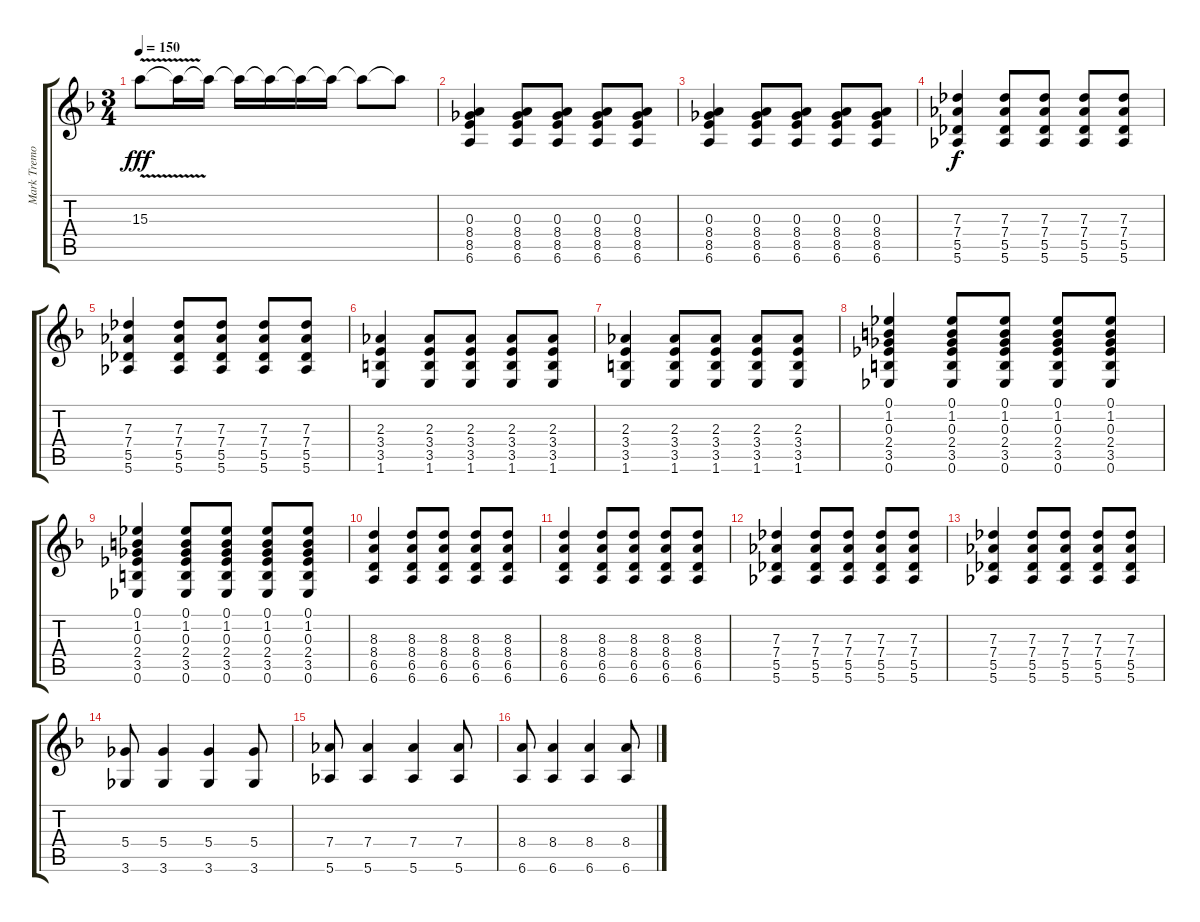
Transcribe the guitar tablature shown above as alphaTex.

\track ("Mark Tremonti" "Mark Tremo") {instrument electricguitarclean}
\staff {score tabs}
\tuning (Eb4 Bb3 Gb3 Db3 Ab2 Eb2) {hide}
\ts (3 4)
\tempo 150
\clef g2
\ks dminor
15.3{v}.8{dy fff} 15.3{t}.16 15.3{t}.16 15.3{t}.16 15.3{t}.16 15.3{t}.16 15.3{t}.16 15.3{t}.8 15.3{t}.8 |
(0.3 8.4 8.5 6.6).4 (0.3 8.4 8.5 6.6).8 (0.3 8.4 8.5 6.6).8 (0.3 8.4 8.5 6.6).8 (0.3 8.4 8.5 6.6).8 |
(0.3 8.4 8.5 6.6).4 (0.3 8.4 8.5 6.6).8 (0.3 8.4 8.5 6.6).8 (0.3 8.4 8.5 6.6).8 (0.3 8.4 8.5 6.6).8 |
(7.3 7.4 5.5 5.6).4{dy f volume 16 instrument electricguitarclean} (7.3 7.4 5.5 5.6).8 (7.3 7.4 5.5 5.6).8 (7.3 7.4 5.5 5.6).8 (7.3 7.4 5.5 5.6).8 |
(7.3 7.4 5.5 5.6).4 (7.3 7.4 5.5 5.6).8 (7.3 7.4 5.5 5.6).8 (7.3 7.4 5.5 5.6).8 (7.3 7.4 5.5 5.6).8 |
(2.3 3.4 3.5 1.6).4 (2.3 3.4 3.5 1.6).8 (2.3 3.4 3.5 1.6).8 (2.3 3.4 3.5 1.6).8 (2.3 3.4 3.5 1.6).8 |
(2.3 3.4 3.5 1.6).4 (2.3 3.4 3.5 1.6).8 (2.3 3.4 3.5 1.6).8 (2.3 3.4 3.5 1.6).8 (2.3 3.4 3.5 1.6).8 |
(0.1 1.2 0.3 2.4 3.5 0.6).4 (0.1 1.2 0.3 2.4 3.5 0.6).8 (0.1 1.2 0.3 2.4 3.5 0.6).8 (0.1 1.2 0.3 2.4 3.5 0.6).8 (0.1 1.2 0.3 2.4 3.5 0.6).8 |
(0.1 1.2 0.3 2.4 3.5 0.6).4 (0.1 1.2 0.3 2.4 3.5 0.6).8 (0.1 1.2 0.3 2.4 3.5 0.6).8 (0.1 1.2 0.3 2.4 3.5 0.6).8 (0.1 1.2 0.3 2.4 3.5 0.6).8 |
(8.3 8.4 6.5 6.6).4 (8.3 8.4 6.5 6.6).8 (8.3 8.4 6.5 6.6).8 (8.3 8.4 6.5 6.6).8 (8.3 8.4 6.5 6.6).8 |
(8.3 8.4 6.5 6.6).4 (8.3 8.4 6.5 6.6).8 (8.3 8.4 6.5 6.6).8 (8.3 8.4 6.5 6.6).8 (8.3 8.4 6.5 6.6).8 |
(7.3 7.4 5.5 5.6).4 (7.3 7.4 5.5 5.6).8 (7.3 7.4 5.5 5.6).8 (7.3 7.4 5.5 5.6).8 (7.3 7.4 5.5 5.6).8 |
(7.3 7.4 5.5 5.6).4 (7.3 7.4 5.5 5.6).8 (7.3 7.4 5.5 5.6).8 (7.3 7.4 5.5 5.6).8 (7.3 7.4 5.5 5.6).8 |
(5.4 3.6).8 (5.4 3.6).4 (5.4 3.6).4 (5.4 3.6).8 |
(7.4 5.6).8 (7.4 5.6).4 (7.4 5.6).4 (7.4 5.6).8 |
(8.4 6.6).8 (8.4 6.6).4 (8.4 6.6).4 (8.4 6.6).8
